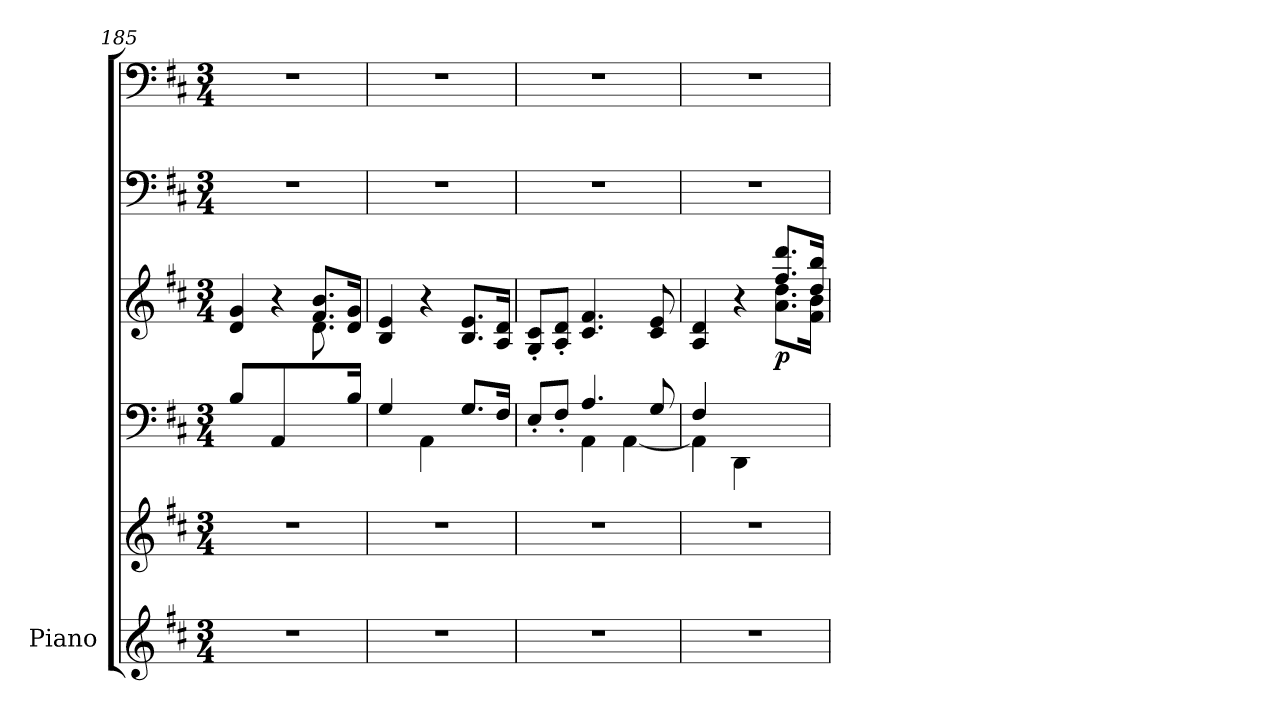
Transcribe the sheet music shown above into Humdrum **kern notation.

**kern	**kern	**kern	**kern	**kern	**kern	**dynam
*part1	*part1	*part1	*part1	*part1	*part1	*part1
*staff6	*staff5	*staff4	*staff3	*staff2	*staff1	*staff1/2/3/4/5/6
*I"Piano	*	*	*	*	*	*
*I'Pno.	*	*	*	*	*	*
*clefG2	*clefG2	*clefF4	*clefG2	*clefF4	*clefF4	*
*k[f#c#]	*k[f#c#]	*k[f#c#]	*k[f#c#]	*k[f#c#]	*k[f#c#]	*
*M3/4	*M3/4	*M3/4	*M3/4	*M3/4	*M3/4	*
=185	=185	=185	=185	=185	=185	=185
*	*	*	*^	*	*	*
2.r	2.r	4B/	2ryy	4d/ 4g/	2.r	2.r	.
.	.	4AA\	.	4r	.	.	.
.	.	8.ryy	8.d\L	8.f#/ 8.b/L	.	.	.
.	.	16B/Jk	16ryy	16d/ 16g/Jk	.	.	.
*	*	*	*v	*v	*	*	*
!!LO:LB:g=z
=186	=186	=186	=186	=186	=186	=186
2.r	2.r	4G/	4B/ 4e/	2.r	2.r	.
.	.	4AA\	4r	.	.	.
.	.	8.G/L	8.B/ 8.e/L	.	.	.
.	.	16F#/Jk	16A/ 16d/Jk	.	.	.
=187	=187	=187	=187	=187	=187	=187
*	*	*^	*	*	*	*
2.r	2.r	8E'/L	4ryy	8G/' 8c#/'L	2.r	2.r	.
.	.	8F#'/J	.	8A/' 8d/'J	.	.	.
.	.	4.A/	4AA\	4.c#/ 4.f#/	.	.	.
.	.	.	[4AA\	.	.	.	.
.	.	8G/	.	8c#/ 8e/	.	.	.
=188	=188	=188	=188	=188	=188	=188	=188
*	*	*	*	*^	*	*	*
2.r	2.r	4F#/	4AA\]	2ryy	4A/ 4d/	2.r	2.r	.
.	.	2ryy	4DD\	.	4r	.	.	.
!	!	!	!	!	!	!	!	!LO:DY:b=3
.	.	.	4ryy	8.a\ 8.dd\L	8.ff#/ 8.ddd/L	.	.	p
.	.	.	.	16f#\ 16b\Jk	16dd/ 16bb/Jk	.	.	.
*	*	*v	*v	*	*	*	*	*
*	*	*	*v	*v	*	*	*
=	=	=	=	=	=	=
*-	*-	*-	*-	*-	*-	*-
